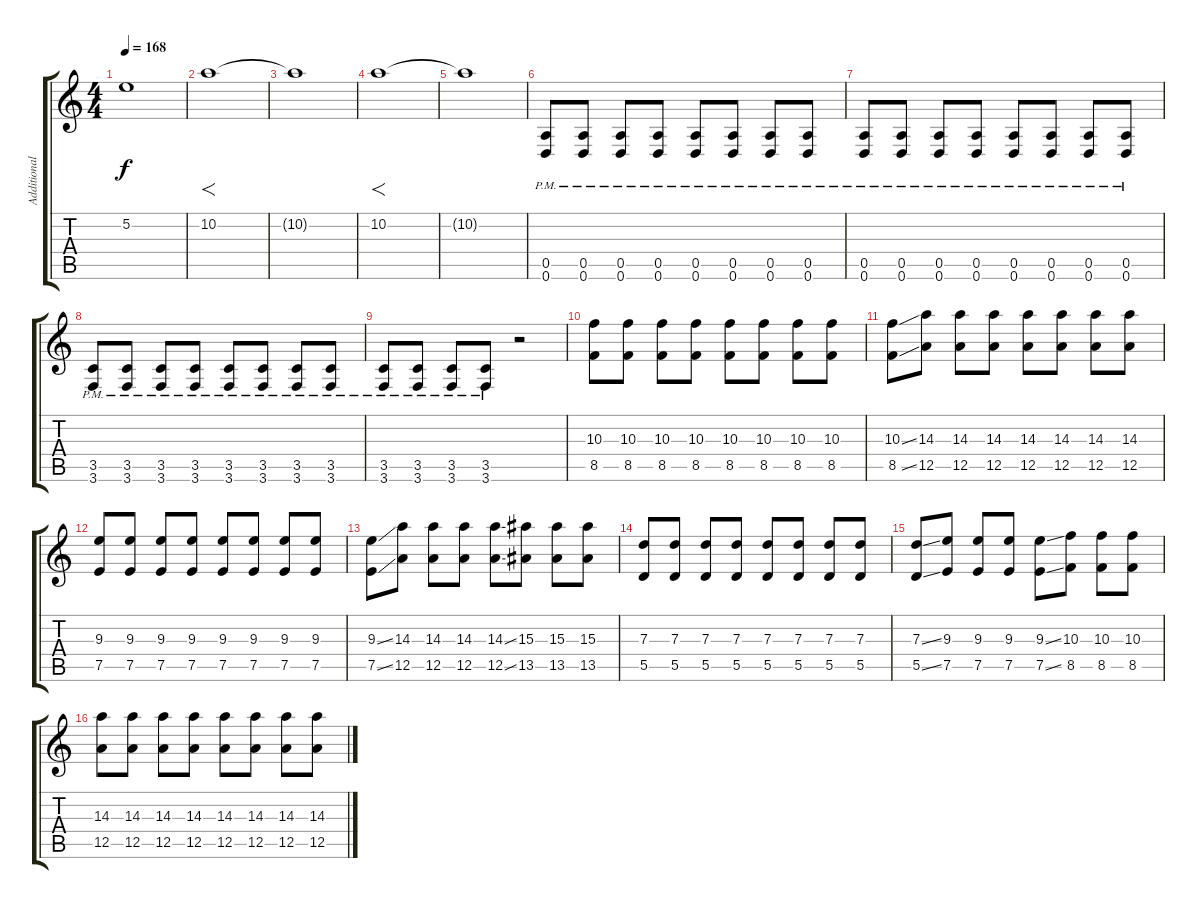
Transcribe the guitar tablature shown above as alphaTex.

\track ("Additional Guitar" "Additional") {instrument distortionguitar}
\staff {score tabs}
\tuning (E4 B3 G3 D3 A2 D2) {hide}
\ts (4 4)
\tempo 168
\clef g2
\ks c
5.2{t}.1{dy f} |
10.2.1{f} |
10.2{t}.1 |
10.2.1{f} |
10.2{t}.1 |
(0.5{pm} 0.6{pm}).8{instrument distortionguitar} (0.5{pm} 0.6{pm}).8 (0.5{pm} 0.6{pm}).8 (0.5{pm} 0.6{pm}).8 (0.5{pm} 0.6{pm}).8 (0.5{pm} 0.6{pm}).8 (0.5{pm} 0.6{pm}).8 (0.5{pm} 0.6{pm}).8 |
(0.5{pm} 0.6{pm}).8 (0.5{pm} 0.6{pm}).8 (0.5{pm} 0.6{pm}).8 (0.5{pm} 0.6{pm}).8 (0.5{pm} 0.6{pm}).8 (0.5{pm} 0.6{pm}).8 (0.5{pm} 0.6{pm}).8 (0.5{pm} 0.6{pm}).8 |
(3.5{pm} 3.6{pm}).8 (3.5{pm} 3.6{pm}).8 (3.5{pm} 3.6{pm}).8 (3.5{pm} 3.6{pm}).8 (3.5{pm} 3.6{pm}).8 (3.5{pm} 3.6{pm}).8 (3.5{pm} 3.6{pm}).8 (3.5{pm} 3.6{pm}).8 |
(3.5{pm} 3.6{pm}).8 (3.5{pm} 3.6{pm}).8 (3.5{pm} 3.6{pm}).8 (3.5{pm} 3.6{pm}).8 r.2 |
(10.3 8.5).8 (10.3 8.5).8 (10.3 8.5).8 (10.3 8.5).8 (10.3 8.5).8 (10.3 8.5).8 (10.3 8.5).8 (10.3 8.5).8 |
(10.3{ss} 8.5{ss}).8 (14.3 12.5).8 (14.3 12.5).8 (14.3 12.5).8 (14.3 12.5).8 (14.3 12.5).8 (14.3 12.5).8 (14.3 12.5).8 |
(9.3 7.5).8 (9.3 7.5).8 (9.3 7.5).8 (9.3 7.5).8 (9.3 7.5).8 (9.3 7.5).8 (9.3 7.5).8 (9.3 7.5).8 |
(9.3{ss} 7.5{ss}).8 (14.3 12.5).8 (14.3 12.5).8 (14.3 12.5).8 (14.3{ss} 12.5{ss}).8 (15.3 13.5).8 (15.3 13.5).8 (15.3 13.5).8 |
(7.3 5.5).8 (7.3 5.5).8 (7.3 5.5).8 (7.3 5.5).8 (7.3 5.5).8 (7.3 5.5).8 (7.3 5.5).8 (7.3 5.5).8 |
(7.3{ss} 5.5{ss}).8 (9.3 7.5).8 (9.3 7.5).8 (9.3 7.5).8 (9.3{ss} 7.5{ss}).8 (10.3 8.5).8 (10.3 8.5).8 (10.3 8.5).8 |
(14.3 12.5).8 (14.3 12.5).8 (14.3 12.5).8 (14.3 12.5).8 (14.3 12.5).8 (14.3 12.5).8 (14.3 12.5).8 (14.3{ss} 12.5{ss}).8
